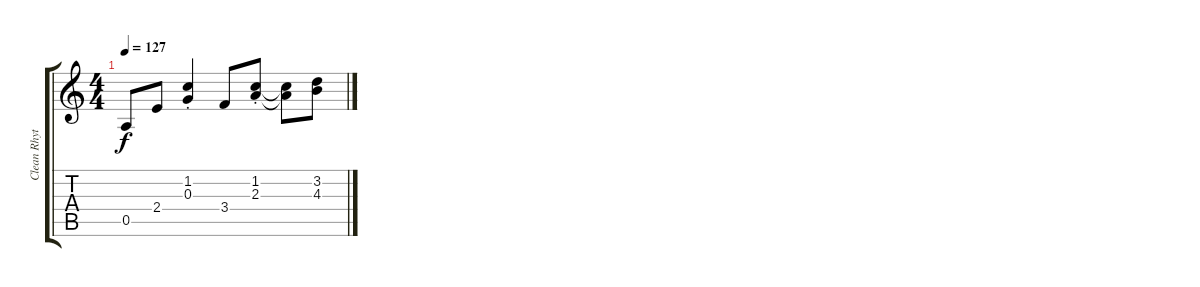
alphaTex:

\track ("Clean Rhythm" "Clean Rhyt") {instrument overdrivenguitar}
\staff {score tabs}
\tuning (E4 B3 G3 D3 A2 E2) {hide}
\ts (4 4)
\tempo 127
\clef g2
\ks c
0.5.8{dy f} 2.4.8 (1.2 0.3{st}).4 3.4.8 (1.2 2.3{st}).8 (1.2{t} 2.3{t}).8 (3.2 4.3).8
